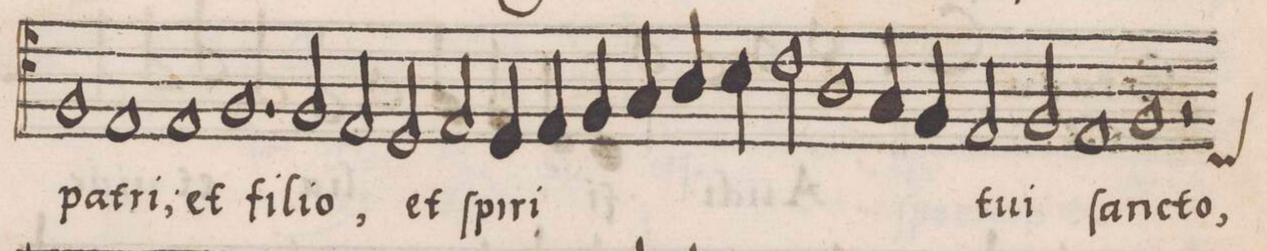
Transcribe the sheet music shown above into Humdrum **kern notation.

**kern	**text	**text
*I"ALTVS	*	*
*clefC4	*	*
*k[]	*	*
*met(C|)	*	*
*M2/1	*	*
1F	pa-	.
1E	-tri;	.
=115-	=115-	=115-
1E	et	.
1.F	fi-	.
=116-	=116-	=116-
2F/	-li-	.
2E/	-o,	.
2D/	et	.
=117-	=117-	=117-
2E/	ſpi-	.
4D/	-ri-	.
4E/	.	.
4F/	.	.
4G/	.	.
4A/	.	.
4B\	.	.
=118-	=118-	=118-
2c\	.	.
1A	.	.
4G/	.	.
4F/	.	.
=119-	=119-	=119-
2E/	-tu-	.
2F/	-i	.
1E	ſan-	.
=120-	=120-	=120-
1F	-cto,	.
*custos:C	*	*
2r	.	.
*-	*-	*-
